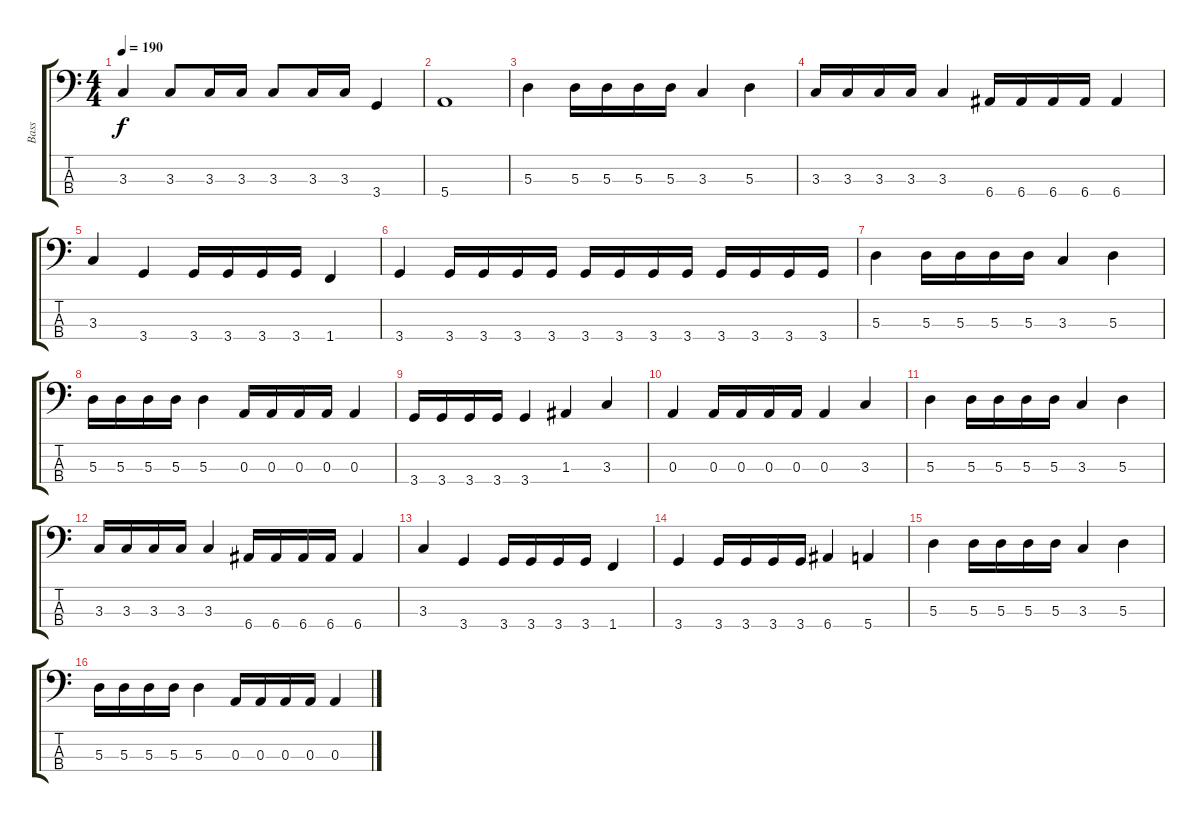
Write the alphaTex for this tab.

\track ("Bass" "Bass") {instrument electricbasspick}
\staff {score tabs}
\tuning (G2 D2 A1 E1) {hide}
\ts (4 4)
\tempo 190
\clef f4
\ks c
3.3.4{dy f} 3.3.8 3.3.16 3.3.16 3.3.8 3.3.16 3.3.16 3.4.4 |
5.4.1 |
5.3.4 5.3.16 5.3.16 5.3.16 5.3.16 3.3.4 5.3.4 |
3.3.16 3.3.16 3.3.16 3.3.16 3.3.4 6.4.16 6.4.16 6.4.16 6.4.16 6.4.4 |
3.3.4 3.4.4 3.4.16 3.4.16 3.4.16 3.4.16 1.4.4 |
3.4.4 3.4.16 3.4.16 3.4.16 3.4.16 3.4.16 3.4.16 3.4.16 3.4.16 3.4.16 3.4.16 3.4.16 3.4.16 |
5.3.4 5.3.16 5.3.16 5.3.16 5.3.16 3.3.4 5.3.4 |
5.3.16 5.3.16 5.3.16 5.3.16 5.3.4 0.3.16 0.3.16 0.3.16 0.3.16 0.3.4 |
3.4.16 3.4.16 3.4.16 3.4.16 3.4.4 1.3.4 3.3.4 |
0.3.4 0.3.16 0.3.16 0.3.16 0.3.16 0.3.4 3.3.4 |
5.3.4 5.3.16 5.3.16 5.3.16 5.3.16 3.3.4 5.3.4 |
3.3.16 3.3.16 3.3.16 3.3.16 3.3.4 6.4.16 6.4.16 6.4.16 6.4.16 6.4.4 |
3.3.4 3.4.4 3.4.16 3.4.16 3.4.16 3.4.16 1.4.4 |
3.4.4 3.4.16 3.4.16 3.4.16 3.4.16 6.4.4 5.4.4 |
5.3.4 5.3.16 5.3.16 5.3.16 5.3.16 3.3.4 5.3.4 |
5.3.16 5.3.16 5.3.16 5.3.16 5.3.4 0.3.16 0.3.16 0.3.16 0.3.16 0.3.4
